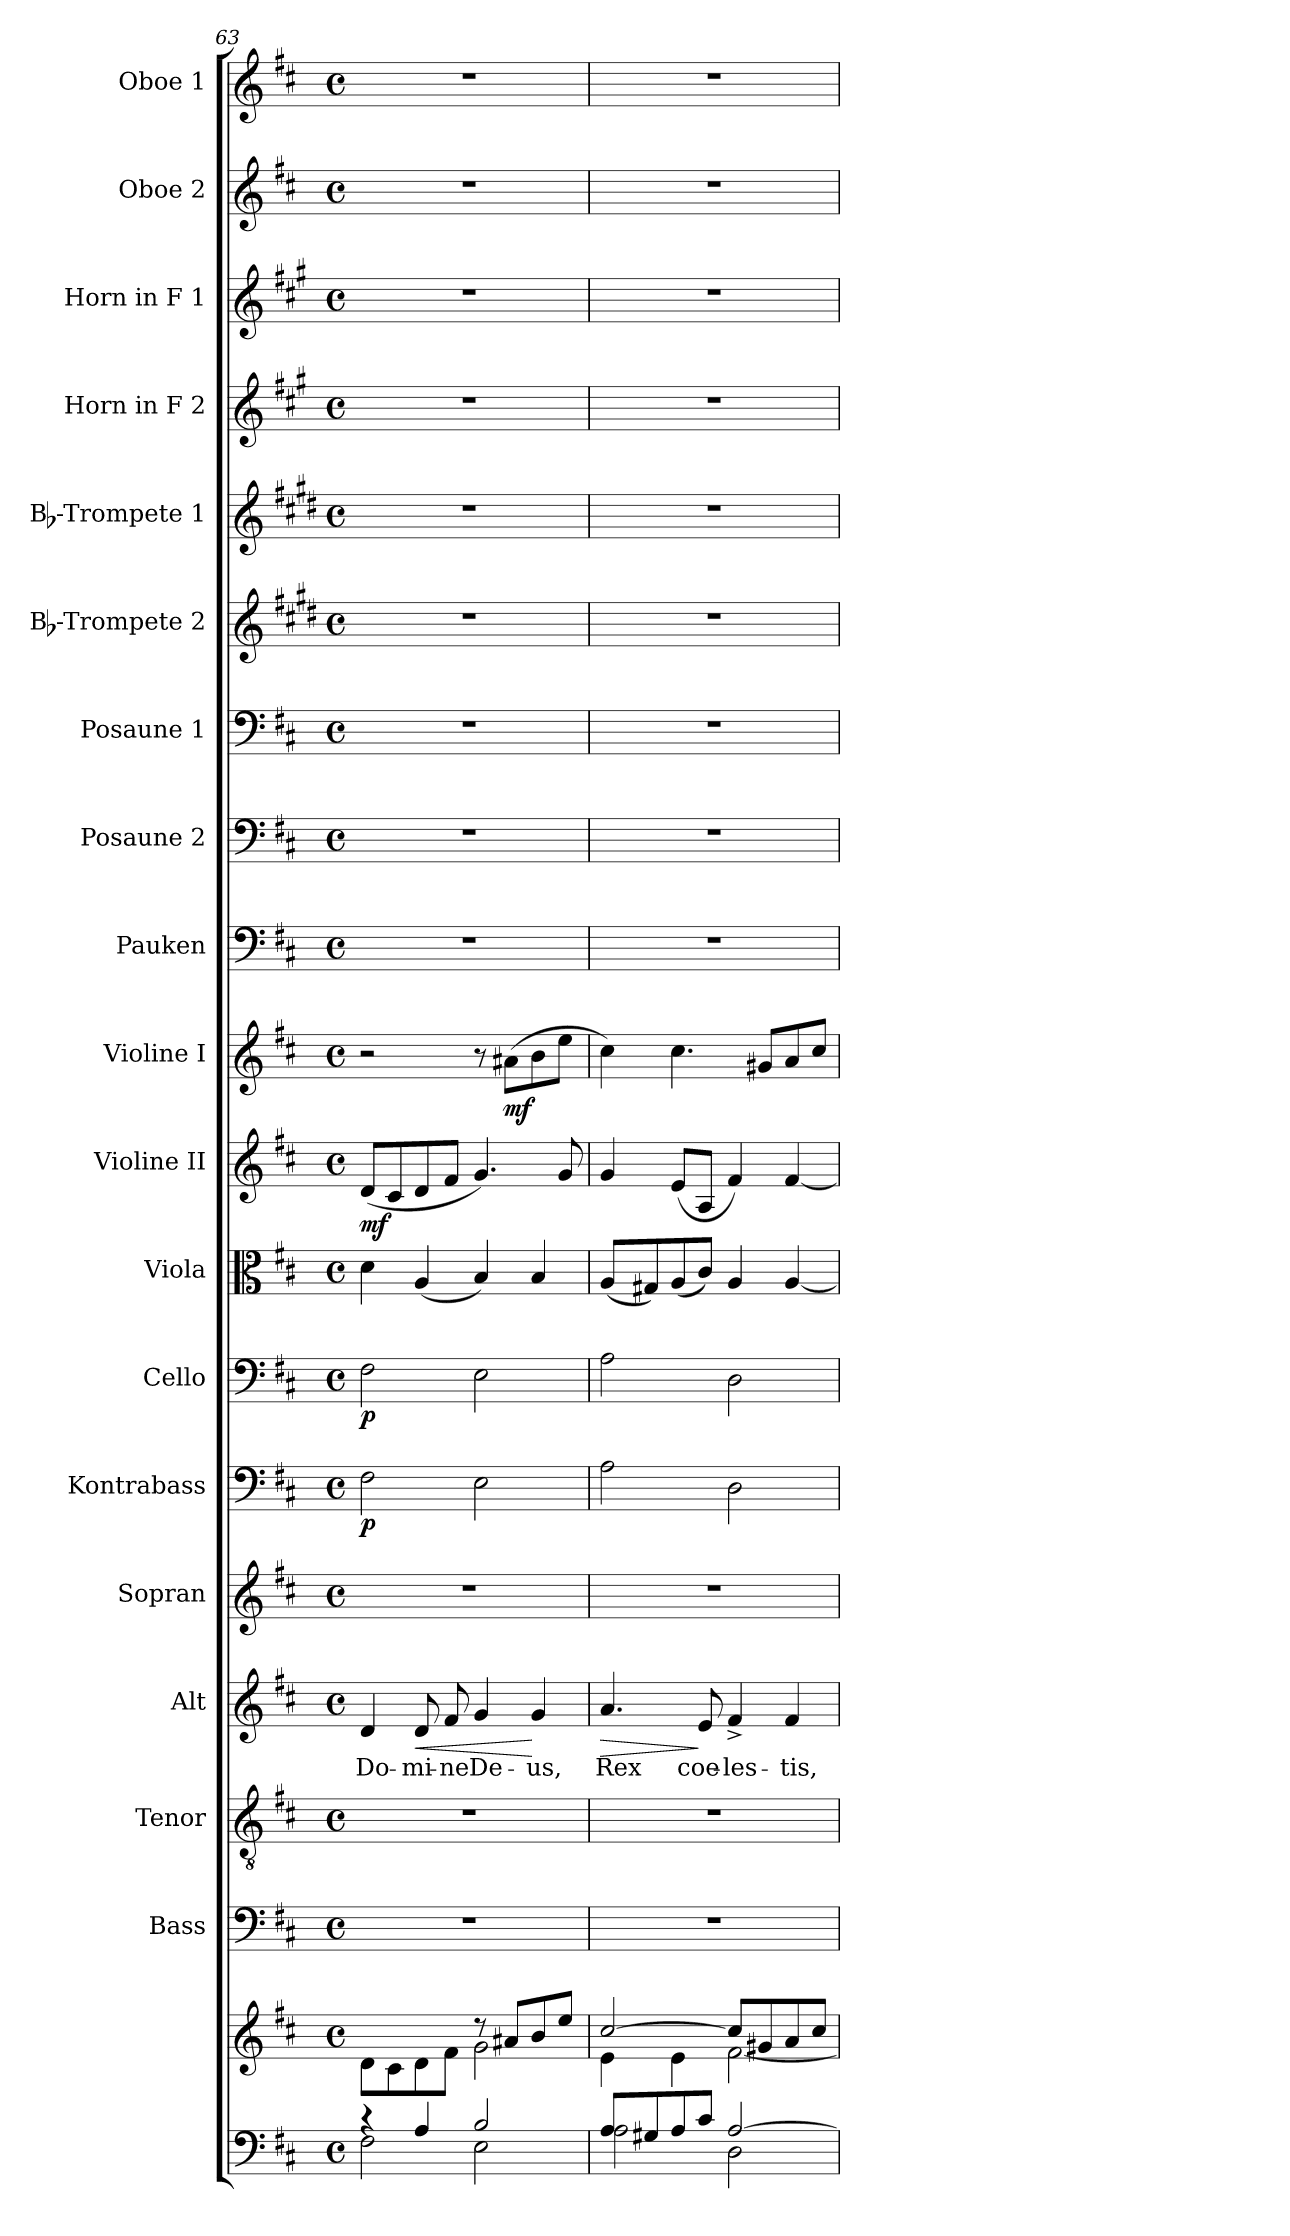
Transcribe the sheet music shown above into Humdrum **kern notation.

**kern	**kern	**kern	**kern	**kern	**text	**dynam	**kern	**kern	**dynam	**kern	**dynam	**kern	**kern	**dynam	**kern	**dynam	**kern	**kern	**kern	**kern	**kern	**kern	**kern	**kern	**kern
*part19	*part19	*part18	*part17	*part16	*part16	*part16	*part15	*part14	*part14	*part13	*part13	*part12	*part11	*part11	*part10	*part10	*part9	*part8	*part7	*part6	*part5	*part4	*part3	*part2	*part1
*staff20	*staff19	*staff18	*staff17	*staff16	*staff16	*staff16	*staff15	*staff14	*staff14	*staff13	*staff13	*staff12	*staff11	*staff11	*staff10	*staff10	*staff9	*staff8	*staff7	*staff6	*staff5	*staff4	*staff3	*staff2	*staff1
*	*	*I"Bass	*I"Tenor	*I"Alt	*	*	*I"Sopran	*I"Kontrabass	*	*I"Cello	*	*I"Viola	*I"Violine II	*	*I"Violine I	*	*I"Pauken	*I"Posaune 2	*I"Posaune 1	*I"Bb-Trompete 2	*I"Bb-Trompete 1	*I"Horn in F 2	*I"Horn in F 1	*I"Oboe 2	*I"Oboe 1
*	*	*I'B.	*I'T.	*I'A.	*	*	*I'S.	*I'Kb.	*	*	*	*I'Vla.	*I'Vl. II	*	*I'Vl. I	*	*I'Pk.	*I'Pos. 2	*I'Pos. 1	*I'Bb Trp. 2	*I'Bb Trp. 1	*	*	*I'Ob. 2	*I'Ob. 1
*clefF4	*clefG2	*clefF4	*clefGv2	*clefG2	*	*	*clefG2	*clefF4	*	*clefF4	*	*clefC3	*clefG2	*	*clefG2	*	*clefF4	*clefF4	*clefF4	*clefG2	*clefG2	*clefG2	*clefG2	*clefG2	*clefG2
*	*	*	*	*	*	*	*	*ITrd7c12	*	*	*	*	*	*	*	*	*	*	*	*ITrd1c2	*ITrd1c2	*ITrd4c7	*ITrd4c7	*	*
*k[f#c#]	*k[f#c#]	*k[f#c#]	*k[f#c#]	*k[f#c#]	*	*	*k[f#c#]	*k[f#c#]	*	*k[f#c#]	*	*k[f#c#]	*k[f#c#]	*	*k[f#c#]	*	*k[f#c#]	*k[f#c#]	*k[f#c#]	*k[f#c#]	*k[f#c#]	*k[f#c#]	*k[f#c#]	*k[f#c#]	*k[f#c#]
*D:	*D:	*D:	*D:	*D:	*	*	*D:	*D:	*	*D:	*	*D:	*D:	*	*D:	*	*D:	*D:	*D:	*D:	*D:	*D:	*D:	*D:	*D:
*M4/4	*M4/4	*M4/4	*M4/4	*M4/4	*	*	*M4/4	*M4/4	*	*M4/4	*	*M4/4	*M4/4	*	*M4/4	*	*M4/4	*M4/4	*M4/4	*M4/4	*M4/4	*M4/4	*M4/4	*M4/4	*M4/4
*met(c)	*met(c)	*met(c)	*met(c)	*met(c)	*	*	*met(c)	*met(c)	*	*met(c)	*	*met(c)	*met(c)	*	*met(c)	*	*met(c)	*met(c)	*met(c)	*met(c)	*met(c)	*met(c)	*met(c)	*met(c)	*met(c)
=63	=63	=63	=63	=63	=63	=63	=63	=63	=63	=63	=63	=63	=63	=63	=63	=63	=63	=63	=63	=63	=63	=63	=63	=63	=63
*^	*^	*	*	*	*	*	*	*	*	*	*	*	*	*	*	*	*	*	*	*	*	*	*	*	*
!	!	!	!	!	!	!	!LO:LY:b	!	!	!	!LO:DY:b	!	!LO:DY:b	!	!	!LO:DY:b	!	!	!	!	!	!	!	!	!	!	!
4rc	2F#\	2ryy	8d\L	1r	1r	4d/	Do-	.	1r	2FF#\	p	2F#\	p	4d\	(<8d/L	mf	2r	.	1r	1r	1r	1r	1r	1r	1r	1r	1r
.	.	.	8c#\	.	.	.	.	.	.	.	.	.	.	.	8c#/	.	.	.	.	.	.	.	.	.	.	.	.
!	!	!	!	!	!	!	!LO:LY:b	!LO:HP:b	!	!	!	!	!	!	!	!	!	!	!	!	!	!	!	!	!	!	!
4A/	.	.	8d\	.	.	8d/	-mi-	<	.	.	.	.	.	(<4A/	8d/	.	.	.	.	.	.	.	.	.	.	.	.
!	!	!	!	!	!	!	!LO:LY:b	!	!	!	!	!	!	!	!	!	!	!	!	!	!	!	!	!	!	!	!
.	.	.	8f#\J	.	.	8f#/	-ne	.	.	.	.	.	.	.	8f#/J	.	.	.	.	.	.	.	.	.	.	.	.
!	!	!	!	!	!	!	!LO:LY:b	!	!	!	!	!	!	!	!	!	!	!	!	!	!	!	!	!	!	!	!
2B/	2E\	8rdd	2g\	.	.	4g/	De-	.	.	2EE\	.	2E\	.	4B/)	4.g/)	.	8r	.	.	.	.	.	.	.	.	.	.
!	!	!	!	!	!	!	!	!	!	!	!	!	!	!	!	!	!	!LO:DY:b	!	!	!	!	!	!	!	!	!
.	.	8a#X/L	.	.	.	.	.	.	.	.	.	.	.	.	.	.	(>8a#X\L	mf	.	.	.	.	.	.	.	.	.
!	!	!	!	!	!	!	!LO:LY:b	!	!	!	!	!	!	!	!	!	!	!	!	!	!	!	!	!	!	!	!
.	.	8b/	.	.	.	4g/	-us,	[	.	.	.	.	.	4B/	.	.	8b\	.	.	.	.	.	.	.	.	.	.
.	.	8ee/J	.	.	.	.	.	.	.	.	.	.	.	.	8g/	.	8ee\J	.	.	.	.	.	.	.	.	.	.
=64	=64	=64	=64	=64	=64	=64	=64	=64	=64	=64	=64	=64	=64	=64	=64	=64	=64	=64	=64	=64	=64	=64	=64	=64	=64	=64	=64
!	!	!	!	!	!	!	!LO:LY:b	!LO:HP:b	!	!	!	!	!	!	!	!	!	!	!	!	!	!	!	!	!	!	!
8A/L	2A\	[>2cc#/	4e\	1r	1r	4.a/	Rex	>	1r	2AA\	.	2A\	.	(<8A/L	4g/	.	4cc#\)	.	1r	1r	1r	1r	1r	1r	1r	1r	1r
8G#X/	.	.	.	.	.	.	.	.	.	.	.	.	.	8G#X/)	.	.	.	.	.	.	.	.	.	.	.	.	.
8A/	.	.	4e\	.	.	.	.	.	.	.	.	.	.	(<8A/	(<8e/L	.	4.cc#\	.	.	.	.	.	.	.	.	.	.
!	!	!	!	!	!	!	!LO:LY:b	!	!	!	!	!	!	!	!	!	!	!	!	!	!	!	!	!	!	!	!
8c#/J	.	.	.	.	.	8e/	coe-	]	.	.	.	.	.	8c#/J)	8A/J	.	.	.	.	.	.	.	.	.	.	.	.
!	!	!	!	!	!	!	!LO:LY:b	!	!	!	!	!	!	!	!	!	!	!	!	!	!	!	!	!	!	!	!
[>2A/	2D\	8cc#/L]	[<2f#\	.	.	4f#^>/	-les-	.	.	2DD\	.	2D\	.	4A/	4f#/)	.	.	.	.	.	.	.	.	.	.	.	.
.	.	8g#X/	.	.	.	.	.	.	.	.	.	.	.	.	.	.	8g#X/L	.	.	.	.	.	.	.	.	.	.
!	!	!	!	!	!	!	!LO:LY:b	!	!	!	!	!	!	!	!	!	!	!	!	!	!	!	!	!	!	!	!
.	.	8a/	.	.	.	4f#/	-tis,	.	.	.	.	.	.	[4A/	[4f#/	.	8a/	.	.	.	.	.	.	.	.	.	.
.	.	8cc#/J	.	.	.	.	.	.	.	.	.	.	.	.	.	.	8cc#/J	.	.	.	.	.	.	.	.	.	.
*v	*v	*	*	*	*	*	*	*	*	*	*	*	*	*	*	*	*	*	*	*	*	*	*	*	*	*	*
*	*v	*v	*	*	*	*	*	*	*	*	*	*	*	*	*	*	*	*	*	*	*	*	*	*	*	*
=	=	=	=	=	=	=	=	=	=	=	=	=	=	=	=	=	=	=	=	=	=	=	=	=	=
*-	*-	*-	*-	*-	*-	*-	*-	*-	*-	*-	*-	*-	*-	*-	*-	*-	*-	*-	*-	*-	*-	*-	*-	*-	*-
